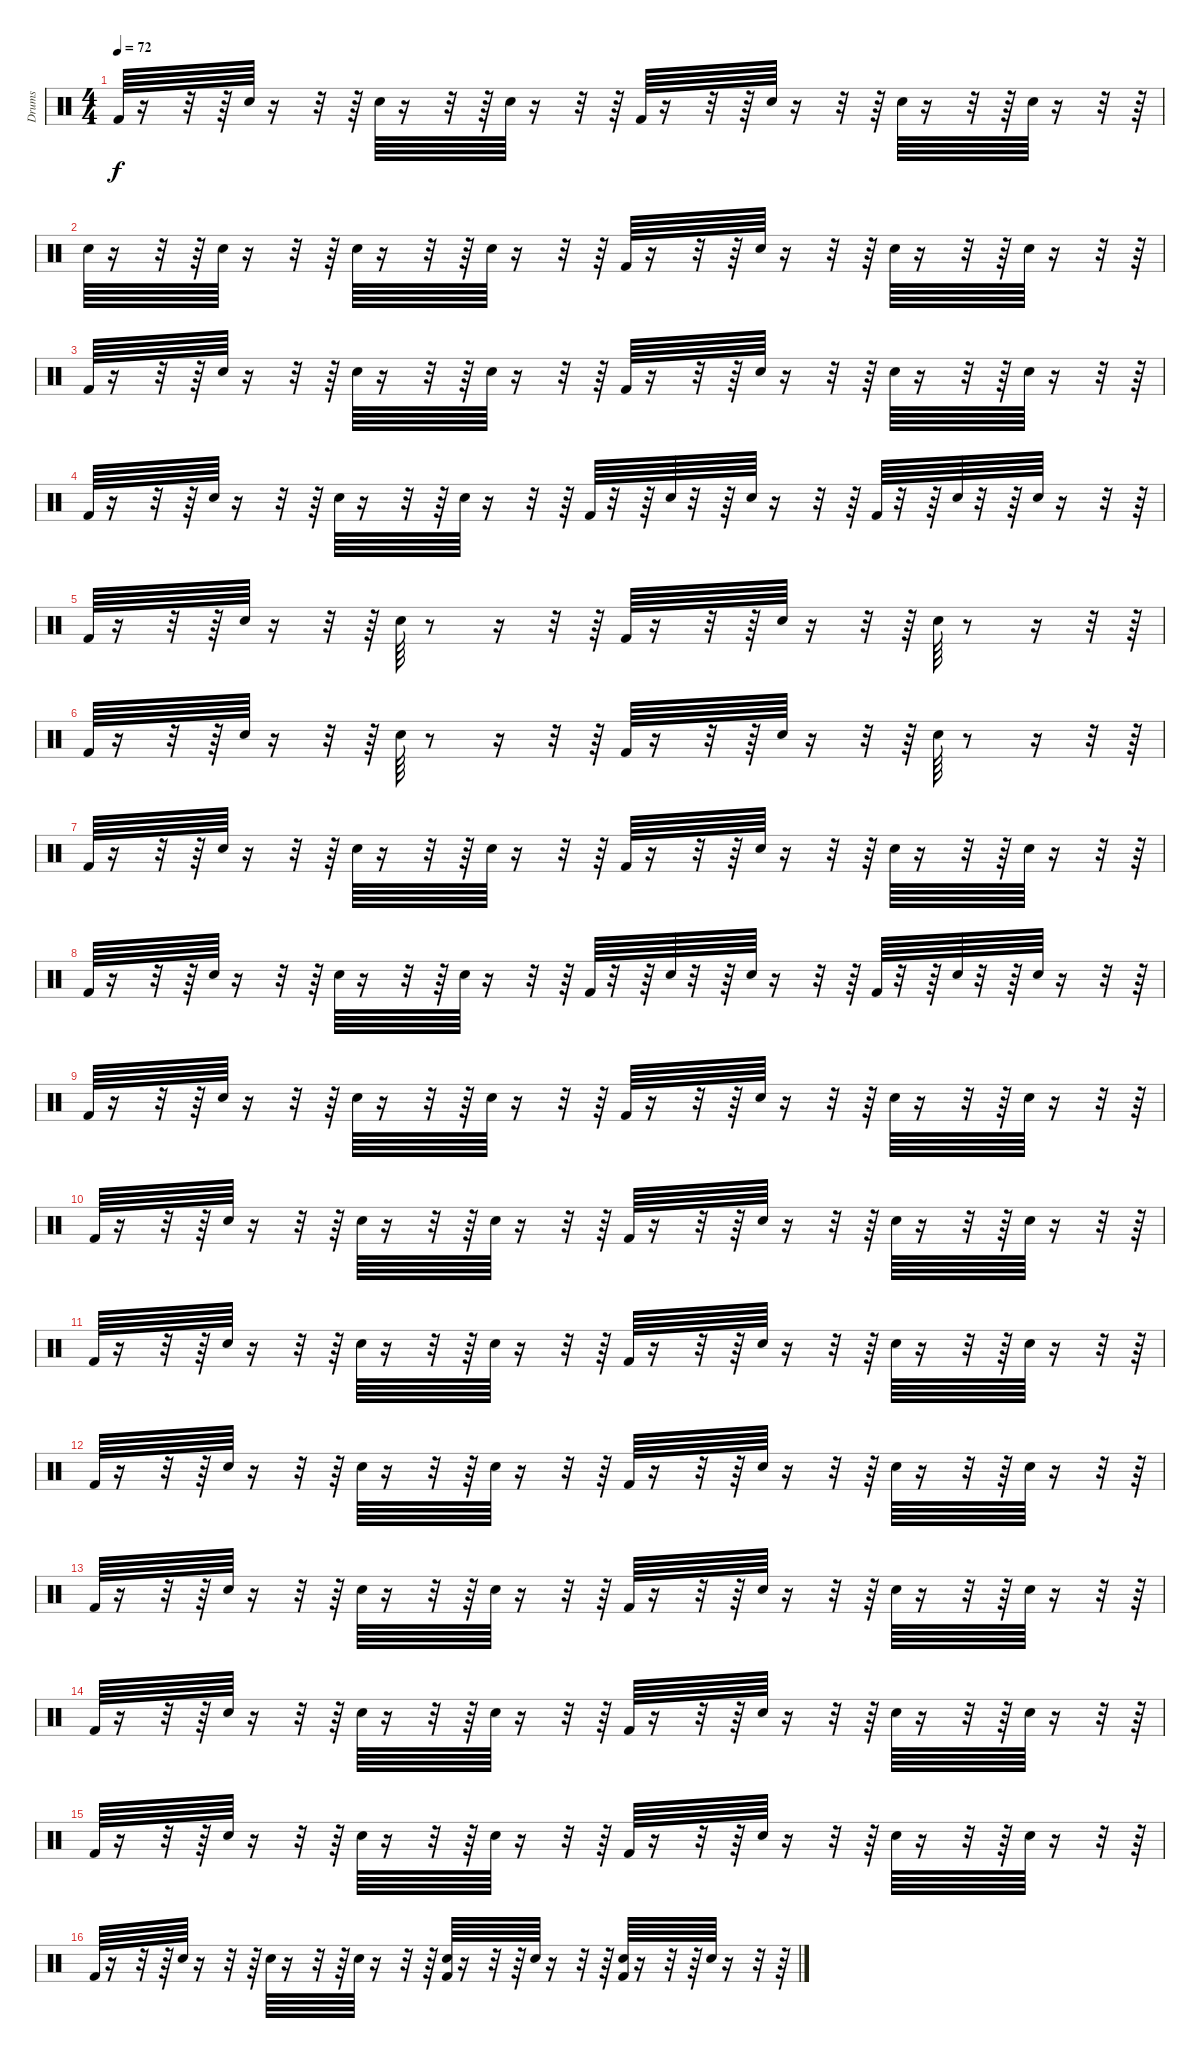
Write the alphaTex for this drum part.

\track ("Drums" "Drums") {instrument percussion}
\staff {score}
\articulation defaults
\ts (4 4)
\tempo 72
\clef neutral
\ks c "Kick (hit) 2".64{dy f}
r.16 r.32 r.64 "Snare (hit) 2".64 r.16 r.32 r.64 "Snare (hit) 2".64 r.16 r.32 r.64 "Snare (hit) 2".64 r.16 r.32 r.64 "Kick (hit) 2".64 r.16 r.32 r.64 "Snare (hit) 2".64 r.16 r.32 r.64 "Snare (hit) 2".64 r.16 r.32 r.64 "Snare (hit) 2".64 r.16 r.32 r.64 |
"Snare (hit) 2".64 r.16 r.32 r.64 "Snare (hit) 2".64 r.16 r.32 r.64 "Snare (hit) 2".64 r.16 r.32 r.64 "Snare (hit) 2".64 r.16 r.32 r.64 "Kick (hit) 2".64 r.16 r.32 r.64 "Snare (hit) 2".64 r.16 r.32 r.64 "Snare (hit) 2".64 r.16 r.32 r.64 "Snare (hit) 2".64 r.16 r.32 r.64 |
"Kick (hit) 2".64 r.16 r.32 r.64 "Snare (hit) 2".64 r.16 r.32 r.64 "Snare (hit) 2".64 r.16 r.32 r.64 "Snare (hit) 2".64 r.16 r.32 r.64 "Kick (hit) 2".64 r.16 r.32 r.64 "Snare (hit) 2".64 r.16 r.32 r.64 "Snare (hit) 2".64 r.16 r.32 r.64 "Snare (hit) 2".64 r.16 r.32 r.64 |
"Kick (hit) 2".64 r.16 r.32 r.64 "Snare (hit) 2".64 r.16 r.32 r.64 "Snare (hit) 2".64 r.16 r.32 r.64 "Snare (hit) 2".64 r.16 r.32 r.64 "Kick (hit) 2".64 r.32 r.64 "Snare (hit) 2".64 r.32 r.64 "Snare (hit) 2".64 r.16 r.32 r.64 "Kick (hit) 2".64 r.32 r.64 "Snare (hit) 2".64 r.32 r.64 "Snare (hit) 2".64 r.16 r.32 r.64 |
"Kick (hit) 2".64 r.16 r.32 r.64 "Snare (hit) 2".64 r.16 r.32 r.64 "Snare (hit) 2".64 r.8 r.16 r.32 r.64 "Kick (hit) 2".64 r.16 r.32 r.64 "Snare (hit) 2".64 r.16 r.32 r.64 "Snare (hit) 2".64 r.8 r.16 r.32 r.64 |
"Kick (hit) 2".64 r.16 r.32 r.64 "Snare (hit) 2".64 r.16 r.32 r.64 "Snare (hit) 2".64 r.8 r.16 r.32 r.64 "Kick (hit) 2".64 r.16 r.32 r.64 "Snare (hit) 2".64 r.16 r.32 r.64 "Snare (hit) 2".64 r.8 r.16 r.32 r.64 |
"Kick (hit) 2".64 r.16 r.32 r.64 "Snare (hit) 2".64 r.16 r.32 r.64 "Snare (hit) 2".64 r.16 r.32 r.64 "Snare (hit) 2".64 r.16 r.32 r.64 "Kick (hit) 2".64 r.16 r.32 r.64 "Snare (hit) 2".64 r.16 r.32 r.64 "Snare (hit) 2".64 r.16 r.32 r.64 "Snare (hit) 2".64 r.16 r.32 r.64 |
"Kick (hit) 2".64 r.16 r.32 r.64 "Snare (hit) 2".64 r.16 r.32 r.64 "Snare (hit) 2".64 r.16 r.32 r.64 "Snare (hit) 2".64 r.16 r.32 r.64 "Kick (hit) 2".64 r.32 r.64 "Snare (hit) 2".64 r.32 r.64 "Snare (hit) 2".64 r.16 r.32 r.64 "Kick (hit) 2".64 r.32 r.64 "Snare (hit) 2".64 r.32 r.64 "Snare (hit) 2".64 r.16 r.32 r.64 |
"Kick (hit) 2".64 r.16 r.32 r.64 "Snare (hit) 2".64 r.16 r.32 r.64 "Snare (hit) 2".64 r.16 r.32 r.64 "Snare (hit) 2".64 r.16 r.32 r.64 "Kick (hit) 2".64 r.16 r.32 r.64 "Snare (hit) 2".64 r.16 r.32 r.64 "Snare (hit) 2".64 r.16 r.32 r.64 "Snare (hit) 2".64 r.16 r.32 r.64 |
"Kick (hit) 2".64 r.16 r.32 r.64 "Snare (hit) 2".64 r.16 r.32 r.64 "Snare (hit) 2".64 r.16 r.32 r.64 "Snare (hit) 2".64 r.16 r.32 r.64 "Kick (hit) 2".64 r.16 r.32 r.64 "Snare (hit) 2".64 r.16 r.32 r.64 "Snare (hit) 2".64 r.16 r.32 r.64 "Snare (hit) 2".64 r.16 r.32 r.64 |
"Kick (hit) 2".64 r.16 r.32 r.64 "Snare (hit) 2".64 r.16 r.32 r.64 "Snare (hit) 2".64 r.16 r.32 r.64 "Snare (hit) 2".64 r.16 r.32 r.64 "Kick (hit) 2".64 r.16 r.32 r.64 "Snare (hit) 2".64 r.16 r.32 r.64 "Snare (hit) 2".64 r.16 r.32 r.64 "Snare (hit) 2".64 r.16 r.32 r.64 |
"Kick (hit) 2".64 r.16 r.32 r.64 "Snare (hit) 2".64 r.16 r.32 r.64 "Snare (hit) 2".64 r.16 r.32 r.64 "Snare (hit) 2".64 r.16 r.32 r.64 "Kick (hit) 2".64 r.16 r.32 r.64 "Snare (hit) 2".64 r.16 r.32 r.64 "Snare (hit) 2".64 r.16 r.32 r.64 "Snare (hit) 2".64 r.16 r.32 r.64 |
"Kick (hit) 2".64 r.16 r.32 r.64 "Snare (hit) 2".64 r.16 r.32 r.64 "Snare (hit) 2".64 r.16 r.32 r.64 "Snare (hit) 2".64 r.16 r.32 r.64 "Kick (hit) 2".64 r.16 r.32 r.64 "Snare (hit) 2".64 r.16 r.32 r.64 "Snare (hit) 2".64 r.16 r.32 r.64 "Snare (hit) 2".64 r.16 r.32 r.64 |
"Kick (hit) 2".64 r.16 r.32 r.64 "Snare (hit) 2".64 r.16 r.32 r.64 "Snare (hit) 2".64 r.16 r.32 r.64 "Snare (hit) 2".64 r.16 r.32 r.64 "Kick (hit) 2".64 r.16 r.32 r.64 "Snare (hit) 2".64 r.16 r.32 r.64 "Snare (hit) 2".64 r.16 r.32 r.64 "Snare (hit) 2".64 r.16 r.32 r.64 |
"Kick (hit) 2".64 r.16 r.32 r.64 "Snare (hit) 2".64 r.16 r.32 r.64 "Snare (hit) 2".64 r.16 r.32 r.64 "Snare (hit) 2".64 r.16 r.32 r.64 "Kick (hit) 2".64 r.16 r.32 r.64 "Snare (hit) 2".64 r.16 r.32 r.64 "Snare (hit) 2".64 r.16 r.32 r.64 "Snare (hit) 2".64 r.16 r.32 r.64 |
"Kick (hit) 2".64 r.16 r.32 r.64 "Snare (hit) 2".64 r.16 r.32 r.64 "Snare (hit) 2".64 r.16 r.32 r.64 "Snare (hit) 2".64 r.16 r.32 r.64 ("Kick (hit) 2" "Snare (hit) 2").64 r.16 r.32 r.64 "Snare (hit) 2".64 r.16 r.32 r.64 ("Snare (hit) 2" "Kick (hit) 2").64 r.16 r.32 r.64 "Snare (hit) 2".64 r.16 r.32 r.64
